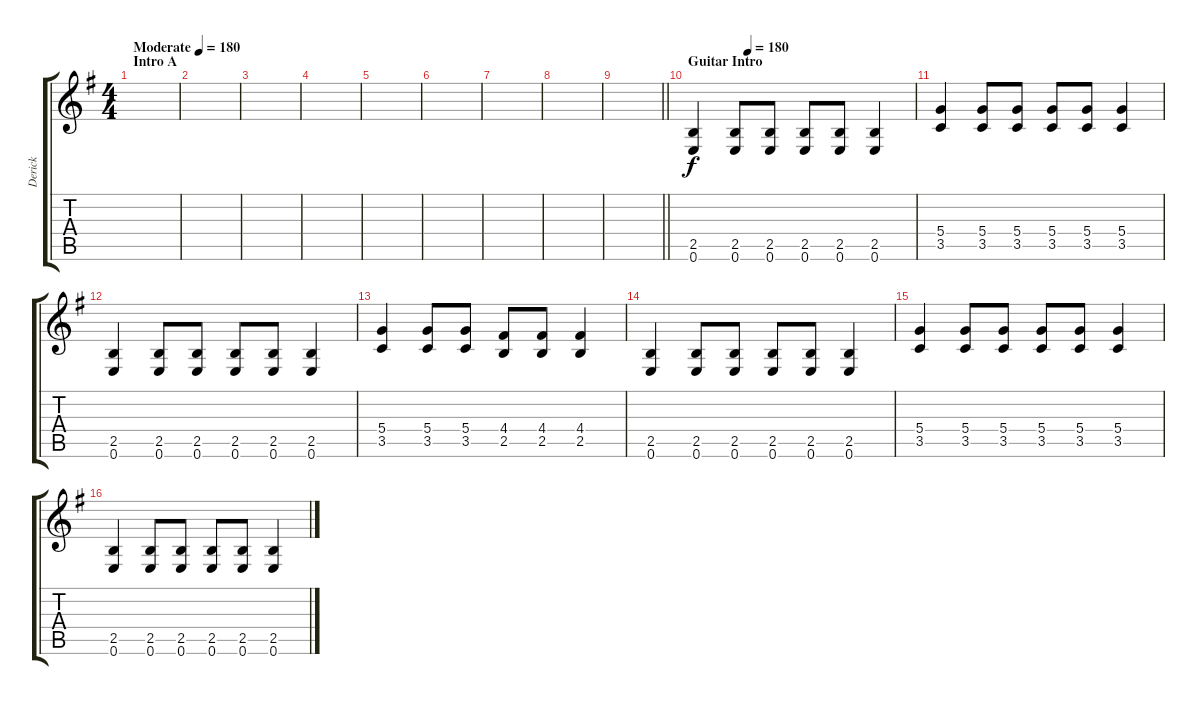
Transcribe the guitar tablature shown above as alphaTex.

\track ("Derick" "Derick") {instrument distortionguitar}
\staff {score tabs}
\tuning (E4 B3 G3 D3 A2 E2) {hide}
\ts (4 4)
\section ("" "Intro A")
\tempo (180 "Moderate")
\clef g2
\ks g
|
|
|
|
|
|
|
|
\barLineRight lightlight
|
\section ("" "Guitar Intro")
\tempo (180 0.25)
(2.5 0.6).4 (2.5 0.6).8 (2.5 0.6).8 (2.5 0.6).8 (2.5 0.6).8 (2.5 0.6).4 |
(5.4 3.5).4 (5.4 3.5).8 (5.4 3.5).8 (5.4 3.5).8 (5.4 3.5).8 (5.4 3.5).4 |
(2.5 0.6).4 (2.5 0.6).8 (2.5 0.6).8 (2.5 0.6).8 (2.5 0.6).8 (2.5 0.6).4 |
(5.4 3.5).4 (5.4 3.5).8 (5.4 3.5).8 (4.4 2.5).8 (4.4 2.5).8 (4.4 2.5).4 |
(2.5 0.6).4 (2.5 0.6).8 (2.5 0.6).8 (2.5 0.6).8 (2.5 0.6).8 (2.5 0.6).4 |
(5.4 3.5).4 (5.4 3.5).8 (5.4 3.5).8 (5.4 3.5).8 (5.4 3.5).8 (5.4 3.5).4 |
(2.5 0.6).4 (2.5 0.6).8 (2.5 0.6).8 (2.5 0.6).8 (2.5 0.6).8 (2.5 0.6).4
